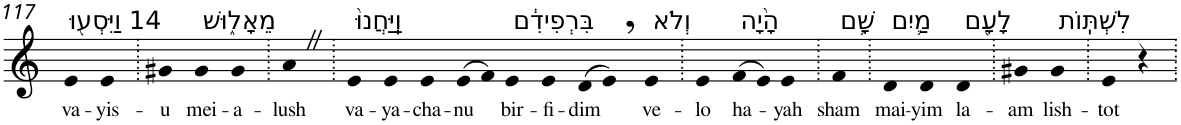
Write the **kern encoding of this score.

**kern	**text
*part1	*part1
*staff1	*staff1
*I"Piano	*
*I'Pno	*
!!LO:PB:g=z
*clefG2	*
*k[]	*
=117	=117
!LO:TX:a:t=14 וַיִּסְע֖וּ	!
!	!LO:LY:b
4e	va-
!	!LO:LY:b
4e	-yis-
=118.	=118.
!	!LO:LY:b
4g#X	-u
!LO:TX:a:t=מֵאָל֑וּשׁ	!
!	!LO:LY:b
4g#	mei-
!	!LO:LY:b
4g#	-a-
=119.	=119.
!	!LO:LY:b
4aZ	-lush
=120.	=120.
!LO:TX:a:t=וַֽיַּחֲנוּ֙	!
!	!LO:LY:b
4e	va-
!	!LO:LY:b
4e	-ya-
!	!LO:LY:b
4e	-cha-
!	!LO:LY:b
(>8e	-nu
8f)	.
!LO:TX:a:t=בִּרְפִידִ֔ם	!
!	!LO:LY:b
4e	bir-
!	!LO:LY:b
4e	-fi-
!	!LO:LY:b
(>8d	-dim
8e,)	.
!LO:TX:a:t=וְלֹא	!
!	!LO:LY:b
4e	ve-
=121.	=121.
!	!LO:LY:b
4e	-lo
!LO:TX:a:t=הָ֨יָה	!
!	!LO:LY:b
(>8f	ha-
8e)	.
!	!LO:LY:b
4e	-yah
=122.	=122.
!LO:TX:a:t=שָׁ֥ם	!
!	!LO:LY:b
4f	sham
=123.	=123.
!LO:TX:a:t=מַ֛יִם	!
!	!LO:LY:b
4d	mai-
!	!LO:LY:b
4d	-yim
!LO:TX:a:t=לָעָ֖ם	!
!	!LO:LY:b
4d	la-
=124.	=124.
!	!LO:LY:b
4g#X	-am
!LO:TX:a:t=לִשְׁתּֽוֹת	!
!	!LO:LY:b
4g#	lish-
=125.	=125.
!	!LO:LY:b
4e	-tot
4r	.
=.	=.
*-	*-
